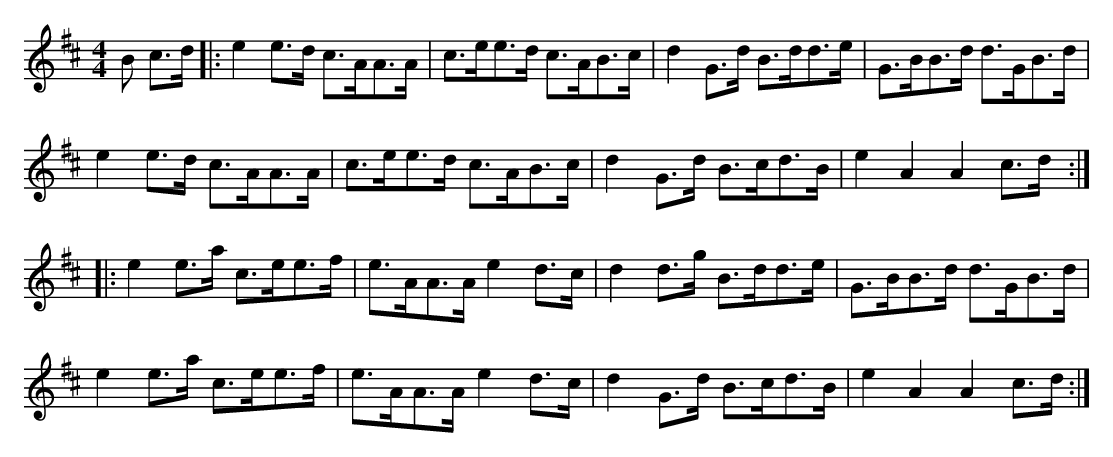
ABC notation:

X:1
M:4/4
K:D
B c>d|:e2e>d c>AA>A|c>ee>d c>AB>c|d2G>d B>dd>e|G>BB>d d>GB>d|
e2e>d c>AA>A|c>ee>d c>AB>c|d2 G>d B>cd>B|e2 A2 A2 c>d:|
|:e2e>a c>ee>f|e>AA>A e2 d>c|d2 d>g B>dd>e|G>BB>d d>GB>d|
e2 e>a c>ee>f|e>AA>A e2 d>c|d2 G>d B>cd>B|e2 A2 A2 c>d:|
